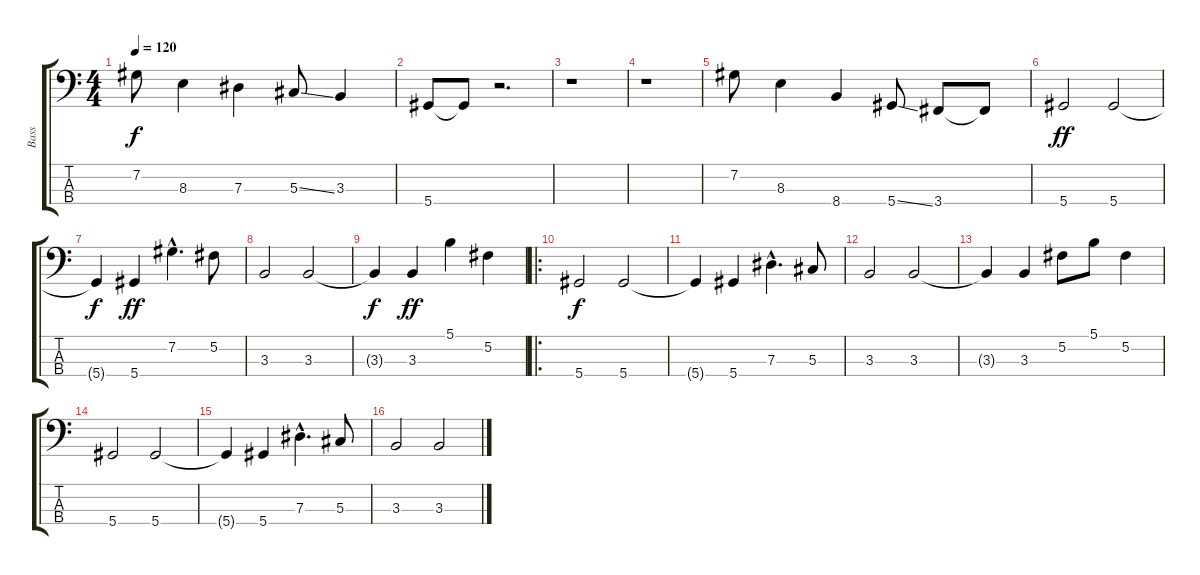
\track ("Bass" "Bass") {instrument electricbasspick}
\staff {score tabs}
\tuning (Gb2 Db2 Ab1 Eb1) {hide}
\ts (4 4)
\tempo 120
\clef f4
\ks c
7.2.8{dy f instrument slapbass1} 8.3.4 7.3.4 5.3{ss}.8 3.3.4 |
5.4.8 5.4{t}.8 r.2{d} |
r.1 |
r.1 |
7.2.8 8.3.4 8.4.4 5.4{ss}.8 3.4.8 3.4{t}.8 |
5.4.2{dy ff} 5.4.2 |
5.4{t}.4{dy f} 5.4.4{dy ff} 7.2{hac}.4{d} 5.2.8 |
3.3.2 3.3.2 |
3.3{t}.4{dy f} 3.3.4{dy ff} 5.1.4 5.2.4 |
\ro
5.4.2{dy f} 5.4.2 |
5.4{t}.4 5.4.4 7.3{hac}.4{d} 5.3.8 |
3.3.2 3.3.2 |
3.3{t}.4 3.3.4 5.2.8 5.1.8 5.2.4 |
5.4.2 5.4.2 |
5.4{t}.4 5.4.4 7.3{hac}.4{d} 5.3.8 |
3.3.2 3.3.2
